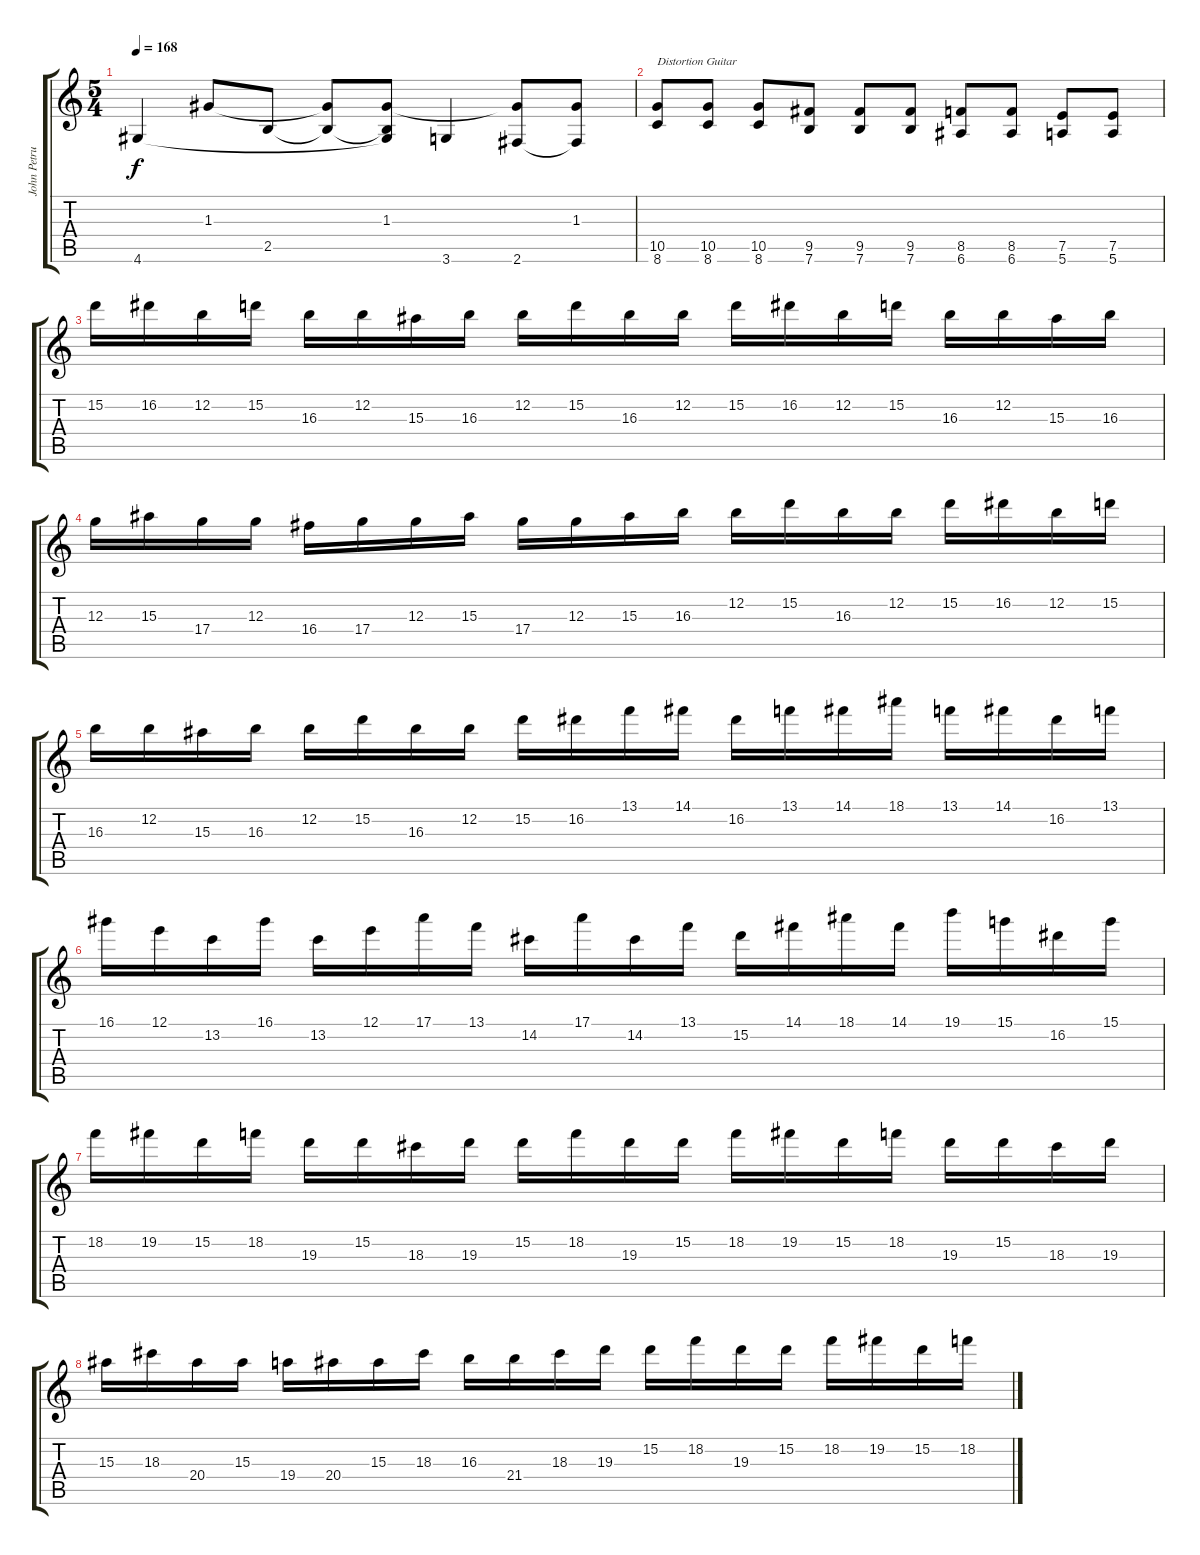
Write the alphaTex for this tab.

\track ("John Petrucci - 6 Strings Guitar" "John Petru") {instrument distortionguitar}
\staff {score tabs}
\tuning (E4 B3 G3 D3 A2 E2) {hide}
\ts (5 4)
\tempo 168
\clef g2
\ks c
4.6.4{dy f} 1.3.8 2.5.8 (1.3{t} 2.5{t}).8 (1.3 2.5{t} 4.6{t}).8 3.6.4 (1.3{t} 2.6).8 (1.3 2.6{t}).8 |
(10.5 8.6).8{txt "Distortion Guitar" instrument distortionguitar} (10.5 8.6).8 (10.5 8.6).8 (9.5 7.6).8 (9.5 7.6).8 (9.5 7.6).8 (8.5 6.6).8 (8.5 6.6).8 (7.5 5.6).8 (7.5 5.6).8 |
15.2.16 16.2.16 12.2.16 15.2.16 16.3.16 12.2.16 15.3.16 16.3.16 12.2.16 15.2.16 16.3.16 12.2.16 15.2.16 16.2.16 12.2.16 15.2.16 16.3.16 12.2.16 15.3.16 16.3.16 |
12.3.16 15.3.16 17.4.16 12.3.16 16.4.16 17.4.16 12.3.16 15.3.16 17.4.16 12.3.16 15.3.16 16.3.16 12.2.16 15.2.16 16.3.16 12.2.16 15.2.16 16.2.16 12.2.16 15.2.16 |
16.3.16 12.2.16 15.3.16 16.3.16 12.2.16 15.2.16 16.3.16 12.2.16 15.2.16 16.2.16 13.1.16 14.1.16 16.2.16 13.1.16 14.1.16 18.1.16 13.1.16 14.1.16 16.2.16 13.1.16 |
16.1.16 12.1.16 13.2.16 16.1.16 13.2.16 12.1.16 17.1.16 13.1.16 14.2.16 17.1.16 14.2.16 13.1.16 15.2.16 14.1.16 18.1.16 14.1.16 19.1.16 15.1.16 16.2.16 15.1.16 |
18.2.16 19.2.16 15.2.16 18.2.16 19.3.16 15.2.16 18.3.16 19.3.16 15.2.16 18.2.16 19.3.16 15.2.16 18.2.16 19.2.16 15.2.16 18.2.16 19.3.16 15.2.16 18.3.16 19.3.16 |
15.3.16 18.3.16 20.4.16 15.3.16 19.4.16 20.4.16 15.3.16 18.3.16 16.3.16 21.4.16 18.3.16 19.3.16 15.2.16 18.2.16 19.3.16 15.2.16 18.2.16 19.2.16 15.2.16 18.2.16
